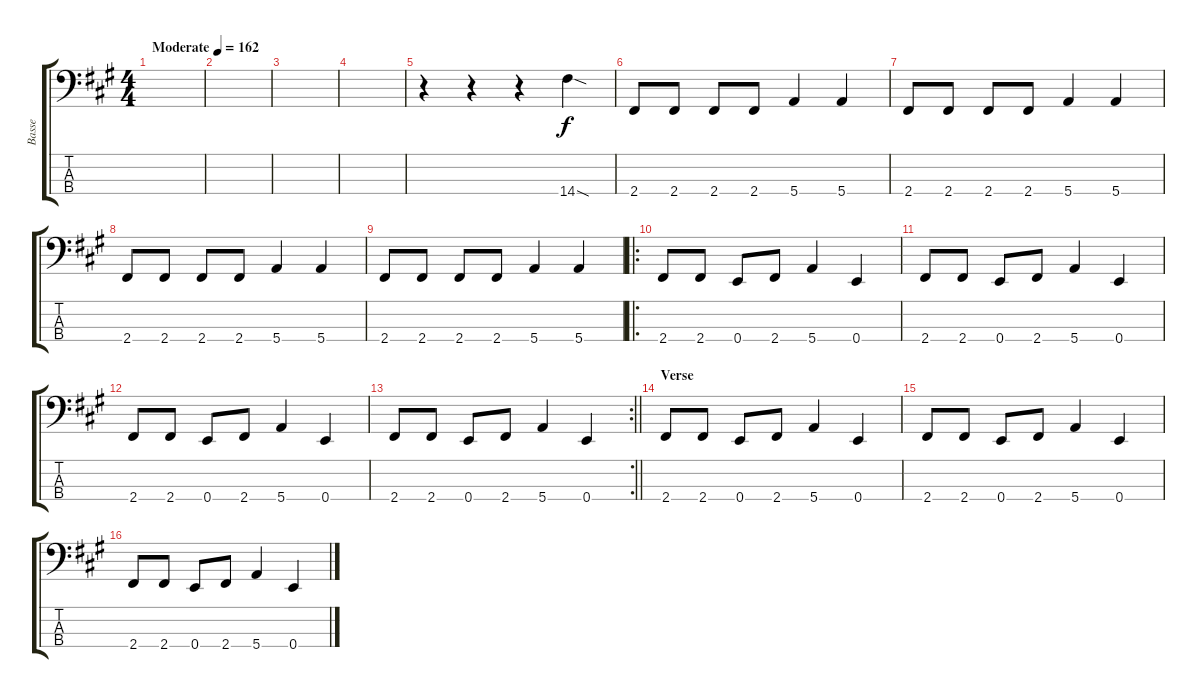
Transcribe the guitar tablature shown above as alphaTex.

\track ("Basse" "Basse") {instrument electricbassfinger}
\staff {score tabs}
\tuning (G2 D2 A1 E1) {hide}
\ts (4 4)
\tempo (162 "Moderate")
\clef f4
\ks a
|
|
|
|
r.4 r.4 r.4 14.4{sod}.4 |
2.4.8 2.4.8 2.4.8 2.4.8 5.4.4 5.4.4 |
2.4.8 2.4.8 2.4.8 2.4.8 5.4.4 5.4.4 |
2.4.8 2.4.8 2.4.8 2.4.8 5.4.4 5.4.4 |
2.4.8 2.4.8 2.4.8 2.4.8 5.4.4 5.4.4 |
\ro
2.4.8 2.4.8 0.4.8 2.4.8 5.4.4 0.4.4 |
2.4.8 2.4.8 0.4.8 2.4.8 5.4.4 0.4.4 |
2.4.8 2.4.8 0.4.8 2.4.8 5.4.4 0.4.4 |
\rc 2
\barLineRight lightlight
2.4.8 2.4.8 0.4.8 2.4.8 5.4.4 0.4.4 |
\section ("" "Verse")
2.4.8 2.4.8 0.4.8 2.4.8 5.4.4 0.4.4 |
2.4.8 2.4.8 0.4.8 2.4.8 5.4.4 0.4.4 |
2.4.8 2.4.8 0.4.8 2.4.8 5.4.4 0.4.4
